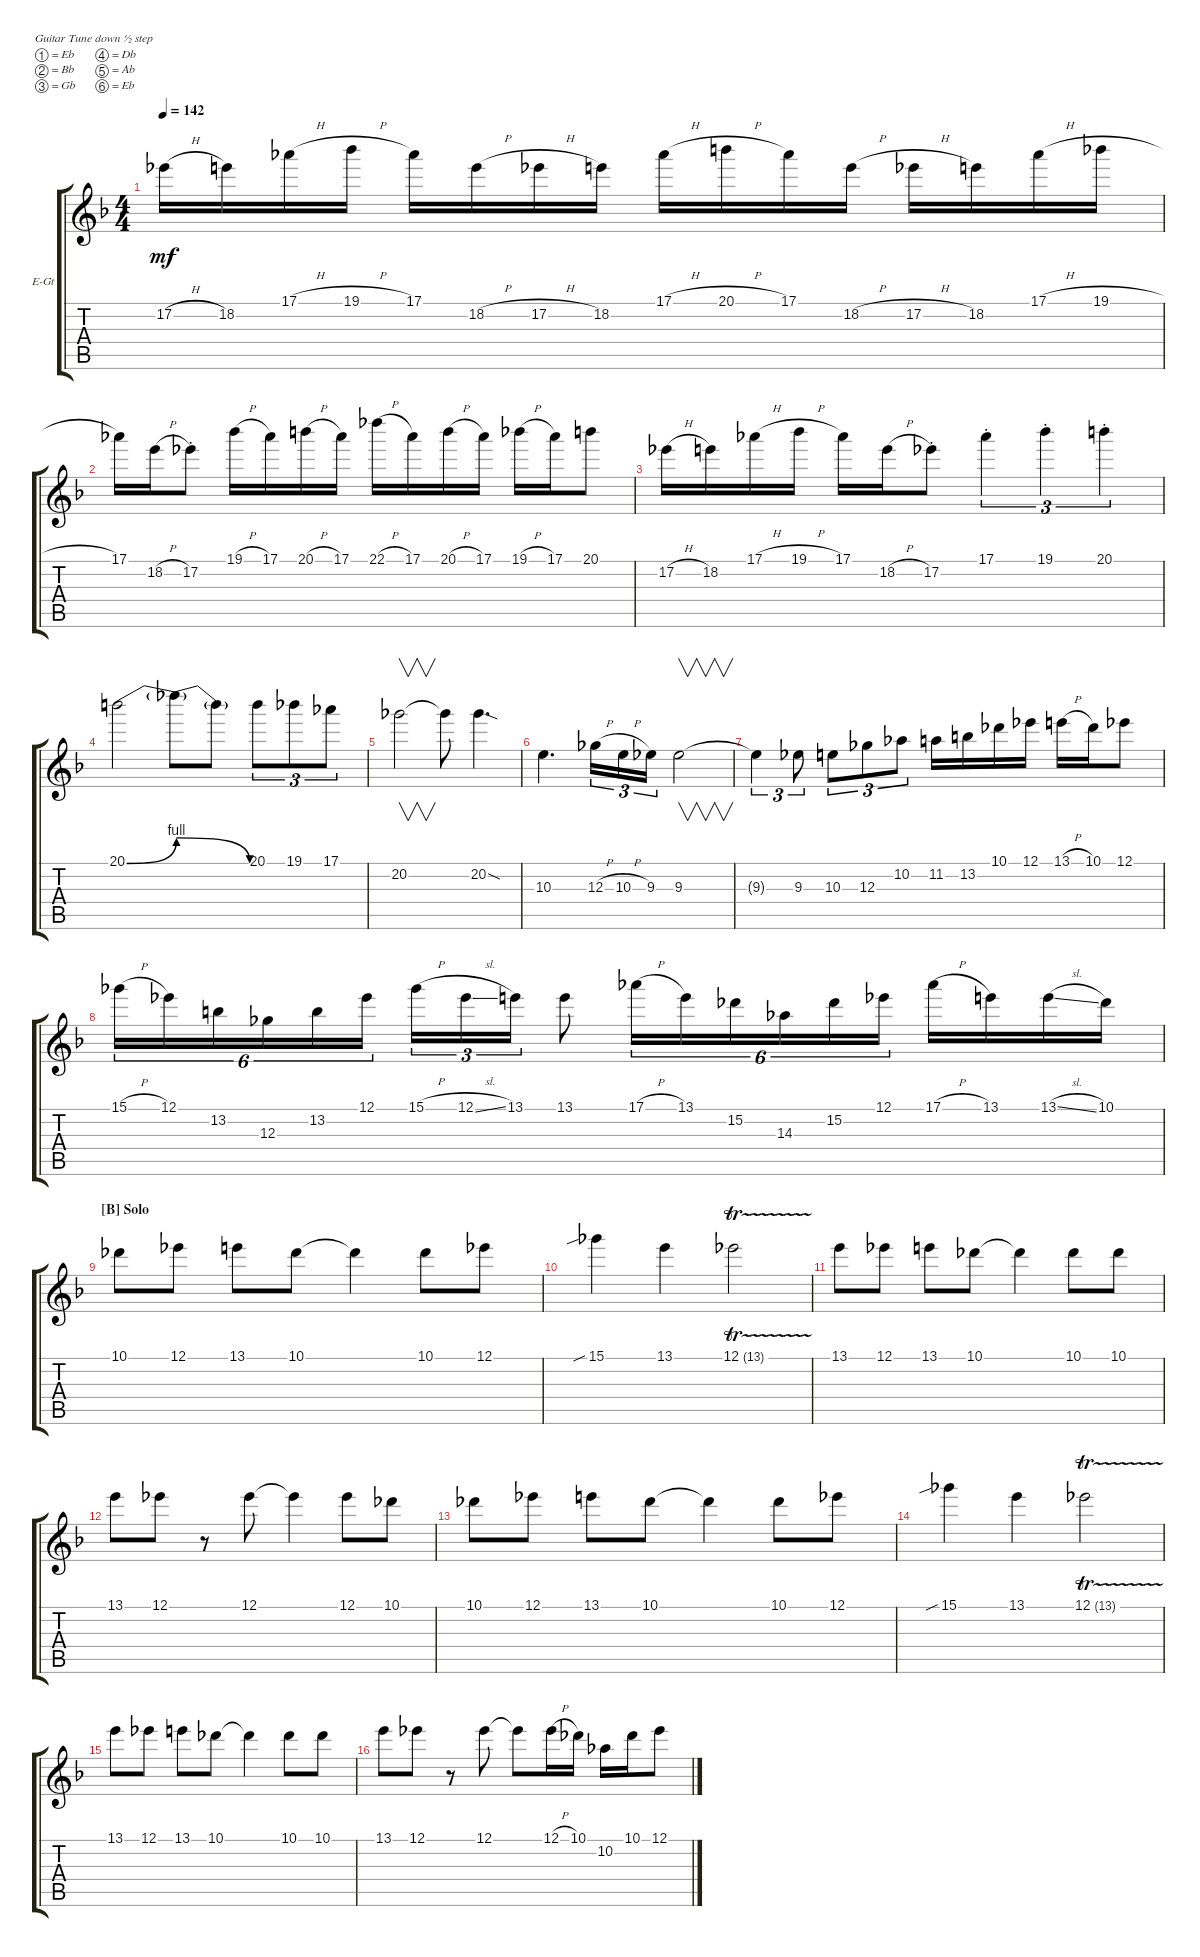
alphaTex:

\defaultSystemsLayout 4
\bracketExtendMode groupsimilarinstruments
\firstSystemTrackNameOrientation horizontal
\otherSystemsTrackNameOrientation horizontal
\track ("Larry Lead" "E-Gt") {instrument distortionguitar}
\staff {score tabs}
\tuning (Eb4 Bb3 Gb3 Db3 Ab2 Eb2)
\ts (4 4)
\tempo 142
\clef g2
\ks f
17.2{h}.16{dy mf} 18.2.16 17.1{h}.16 19.1{h}.16 17.1.16 18.2{h}.16 17.2{h}.16 18.2.16 17.1{h}.16 20.1{h}.16 17.1.16 18.2{h}.16 17.2{h}.16 18.2.16 17.1{h}.16 19.1{h}.16 |
17.1.16 18.2{h}.16 17.2{st}.8 19.1{h}.16 17.1.16 20.1{h}.16 17.1.16 22.1{h}.16 17.1.16 20.1{h}.16 17.1.16 19.1{h}.16 17.1.16 20.1.8 |
17.2{h}.16 18.2.16 17.1{h}.16 19.1{h}.16 17.1.16 18.2{h}.16 17.2{st}.8 17.1{st}.4{tu (3 2)} 19.1{st}.4{tu (3 2)} 20.1{st}.4{tu (3 2)} |
20.1{be (bend 0 0 15 4)}.2 20.1{be (release 0 4 15 0) t}.8 20.1{t}.8 20.1.8{tu (3 2)} 19.1.8{tu (3 2)} 17.1.8{tu (3 2)} |
20.2.2{v} 20.2{t}.8 20.2{sod}.4{d} |
10.3.4{d} 12.3{h}.16{tu (3 2)} 10.3{h}.16{tu (3 2)} 9.3.16{tu (3 2)} 9.3.2{v} |
9.3{t}.4{tu (3 2)} 9.3.8{tu (3 2)} 10.3.8{tu (3 2)} 12.3.8{tu (3 2)} 10.2.8{tu (3 2)} 11.2.16 13.2.16 10.1.16 12.1.16 13.1{h}.16 10.1.16 12.1.8 |
15.1{h}.16{tu (6 4)} 12.1.16{tu (6 4)} 13.2.16{tu (6 4)} 12.3.16{tu (6 4)} 13.2.16{tu (6 4)} 12.1.16{tu (6 4)} 15.1{h}.16{tu (3 2)} 12.1{sl}.16{tu (3 2)} 13.1.16{tu (3 2)} 13.1.8 17.1{h}.16{tu (6 4)} 13.1.16{tu (6 4)} 15.2.16{tu (6 4)} 14.3.16{tu (6 4)} 15.2.16{tu (6 4)} 12.1.16{tu (6 4)} 17.1{h}.16 13.1.16 13.1{sl}.16 10.1.16 |
\section ("B" "Solo")
10.1.8 12.1.8 13.1.8 10.1.8 10.1{t}.4 10.1.8 12.1.8 |
15.1{sib}.4 13.1.4 12.1{tr (13 16)}.2 |
13.1.8 12.1.8 13.1.8 10.1.8 10.1{t}.4 10.1.8 10.1.8 |
13.1.8 12.1.8 r.8 12.1.8 12.1{t}.4 12.1.8 10.1.8 |
10.1.8 12.1.8 13.1.8 10.1.8 10.1{t}.4 10.1.8 12.1.8 |
15.1{sib}.4 13.1.4 12.1{tr (13 16)}.2 |
13.1.8 12.1.8 13.1.8 10.1.8 10.1{t}.4 10.1.8 10.1.8 |
13.1.8 12.1.8 r.8 12.1.8 12.1{t}.8 12.1{h}.16 10.1.16 10.2.16 10.1.16 12.1.8
